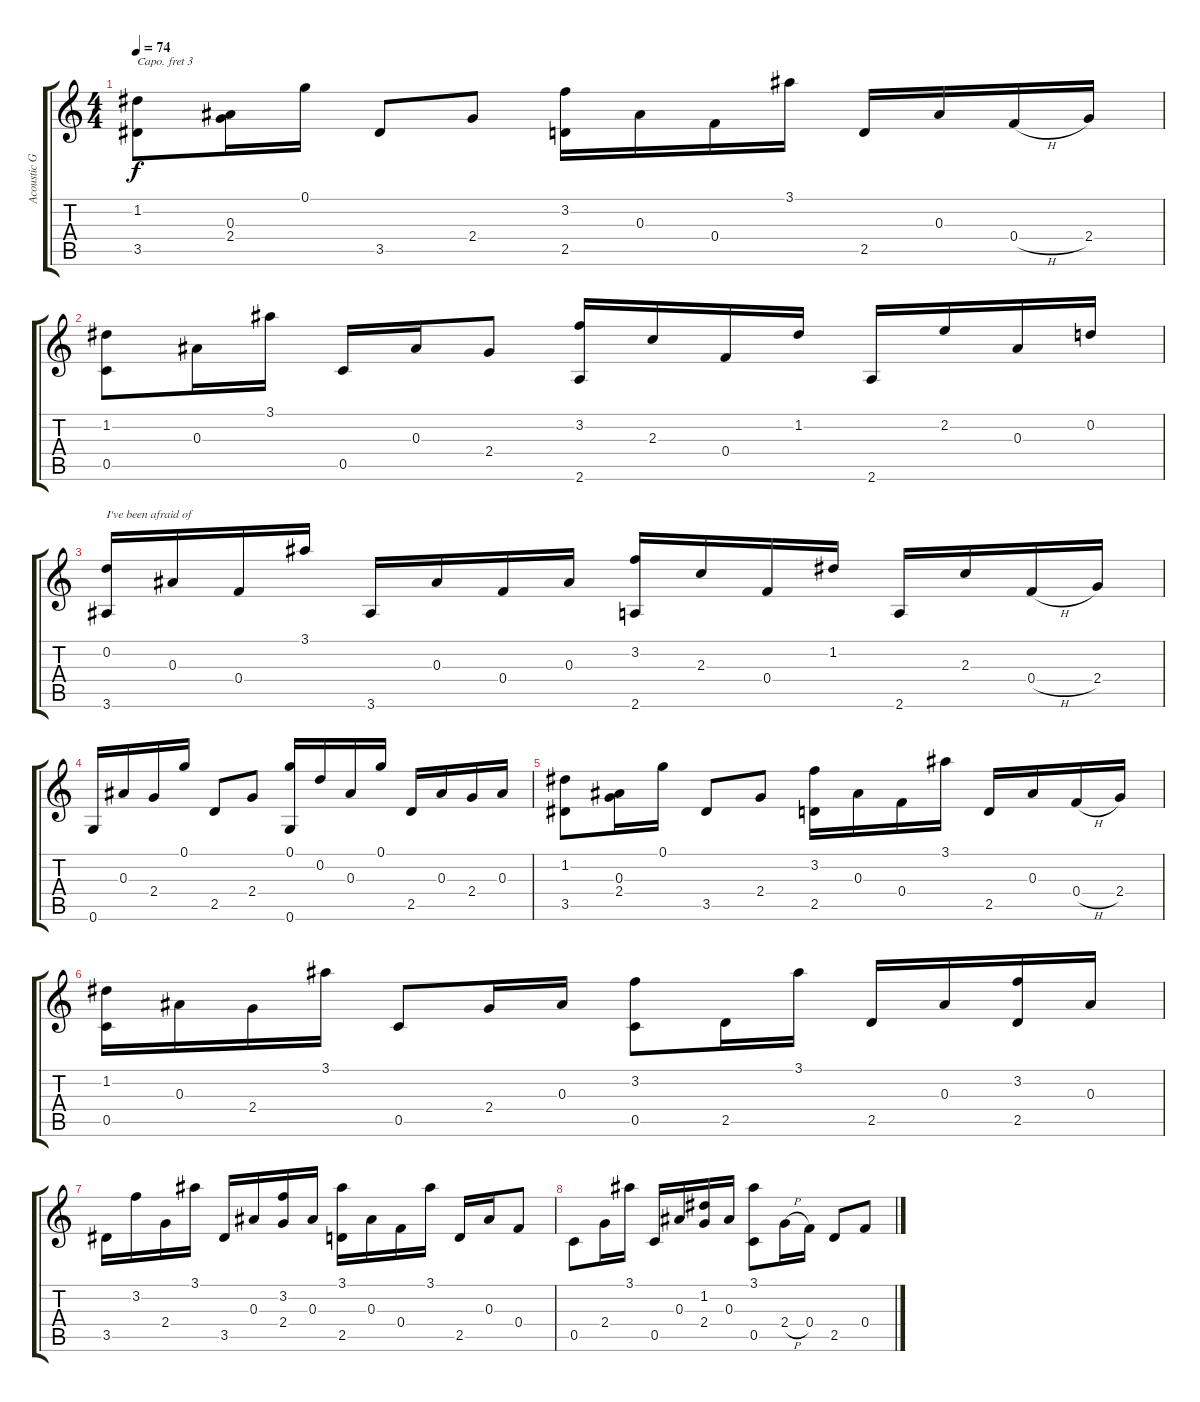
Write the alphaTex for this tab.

\track ("Acoustic Guitar (Nylon String) capo III" "Acoustic G") {instrument acousticguitarnylon}
\staff {score tabs}
\capo 3
\tuning (E4 B3 G3 D3 A2 E2) {hide}
\ts (4 4)
\tempo 74
\clef g2
\ks c
(1.2 3.5).8{dy f} (0.3 2.4).16 0.1.16 3.5.8 2.4.8 (3.2 2.5).16 0.3.16 0.4.16 3.1.16 2.5.16 0.3.16 0.4{h}.16 2.4.16 |
(1.2 0.5).8 0.3.16 3.1.16 0.5.16 0.3.16 2.4.8 (3.2 2.6).16 2.3.16 0.4.16 1.2.16 2.6.16 2.2.16 0.3.16 0.2.16 |
(0.2 3.6).16{txt "I've been afraid of"} 0.3.16 0.4.16 3.1.16 3.6.16 0.3.16 0.4.16 0.3.16 (3.2 2.6).16 2.3.16 0.4.16 1.2.16 2.6.16 2.3.16 0.4{h}.16 2.4.16 |
0.6.16 0.3.16 2.4.16 0.1.16 2.5.8 2.4.8 (0.1 0.6).16 0.2.16 0.3.16 0.1.16 2.5.16 0.3.16 2.4.16 0.3.16 |
(1.2 3.5).8 (0.3 2.4).16 0.1.16 3.5.8 2.4.8 (3.2 2.5).16 0.3.16 0.4.16 3.1.16 2.5.16 0.3.16 0.4{h}.16 2.4.16 |
(1.2 0.5).16 0.3.16 2.4.16 3.1.16 0.5.8 2.4.16 0.3.16 (3.2 0.5).8 2.5.16 3.1.16 2.5.16 0.3.16 (3.2 2.5).16 0.3.16 |
3.5.16 3.2.16 2.4.16 3.1.16 3.5.16 0.3.16 (3.2 2.4).16 0.3.16 (3.1 2.5).16 0.3.16 0.4.16 3.1.16 2.5.16 0.3.16 0.4.8 |
0.5.8 2.4.16 3.1.16 0.5.16 0.3.16 (1.2 2.4).16 0.3.16 (3.1 0.5).8 2.4{h}.16 0.4.16 2.5.8 0.4.8
